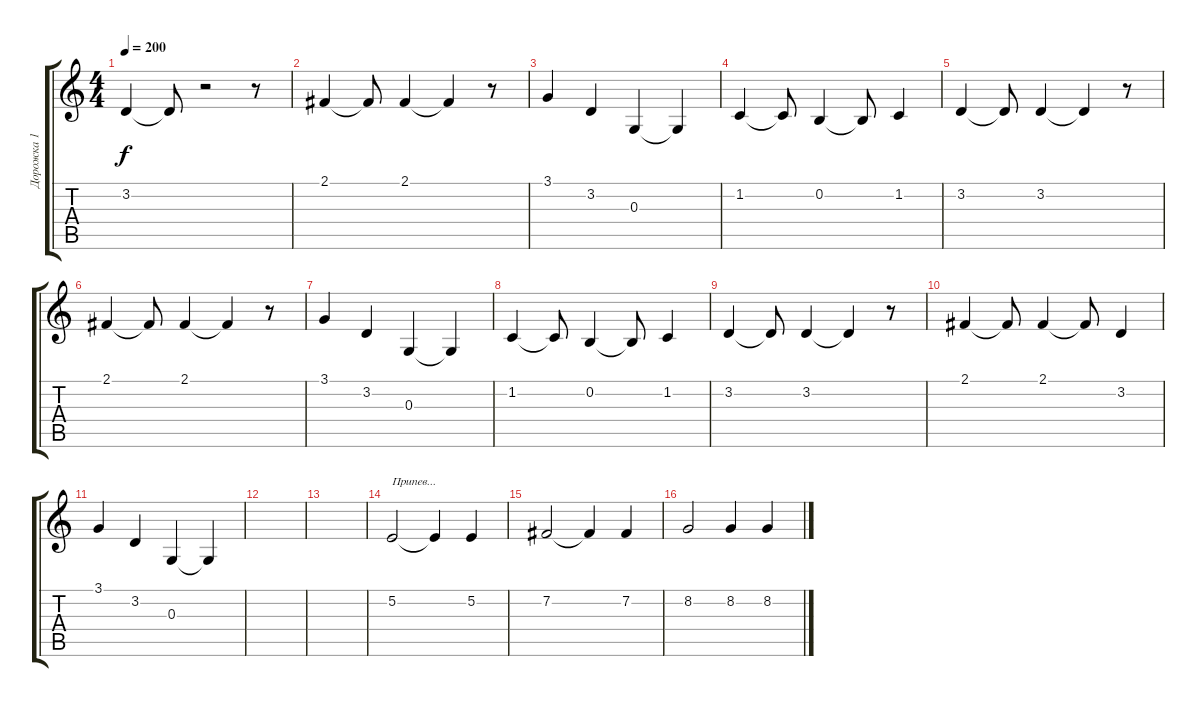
\track ("Дорожка 1" "Дорожка 1") {instrument acousticgrandpiano}
\staff {score tabs}
\tuning (E4 B3 G3 D3 A2 E2) {hide}
\ts (4 4)
\tempo 200
\clef g2
\ks c
3.2.4{dy f} 3.2{t}.8 r.2 r.8 |
2.1.4 2.1{t}.8 2.1.4 2.1{t}.4 r.8 |
3.1.4 3.2.4 0.3.4 0.3{t}.4 |
1.2.4 1.2{t}.8 0.2.4 0.2{t}.8 1.2.4 |
3.2.4 3.2{t}.8 3.2.4 3.2{t}.4 r.8 |
2.1.4 2.1{t}.8 2.1.4 2.1{t}.4 r.8 |
3.1.4 3.2.4 0.3.4 0.3{t}.4 |
1.2.4 1.2{t}.8 0.2.4 0.2{t}.8 1.2.4 |
3.2.4 3.2{t}.8 3.2.4 3.2{t}.4 r.8 |
2.1.4 2.1{t}.8 2.1.4 2.1{t}.8 3.2.4 |
3.1.4 3.2.4 0.3.4 0.3{t}.4 |
|
|
5.2.2{txt "Припев..."} 5.2{t}.4 5.2.4 |
7.2.2 7.2{t}.4 7.2.4 |
8.2.2 8.2.4 8.2.4
